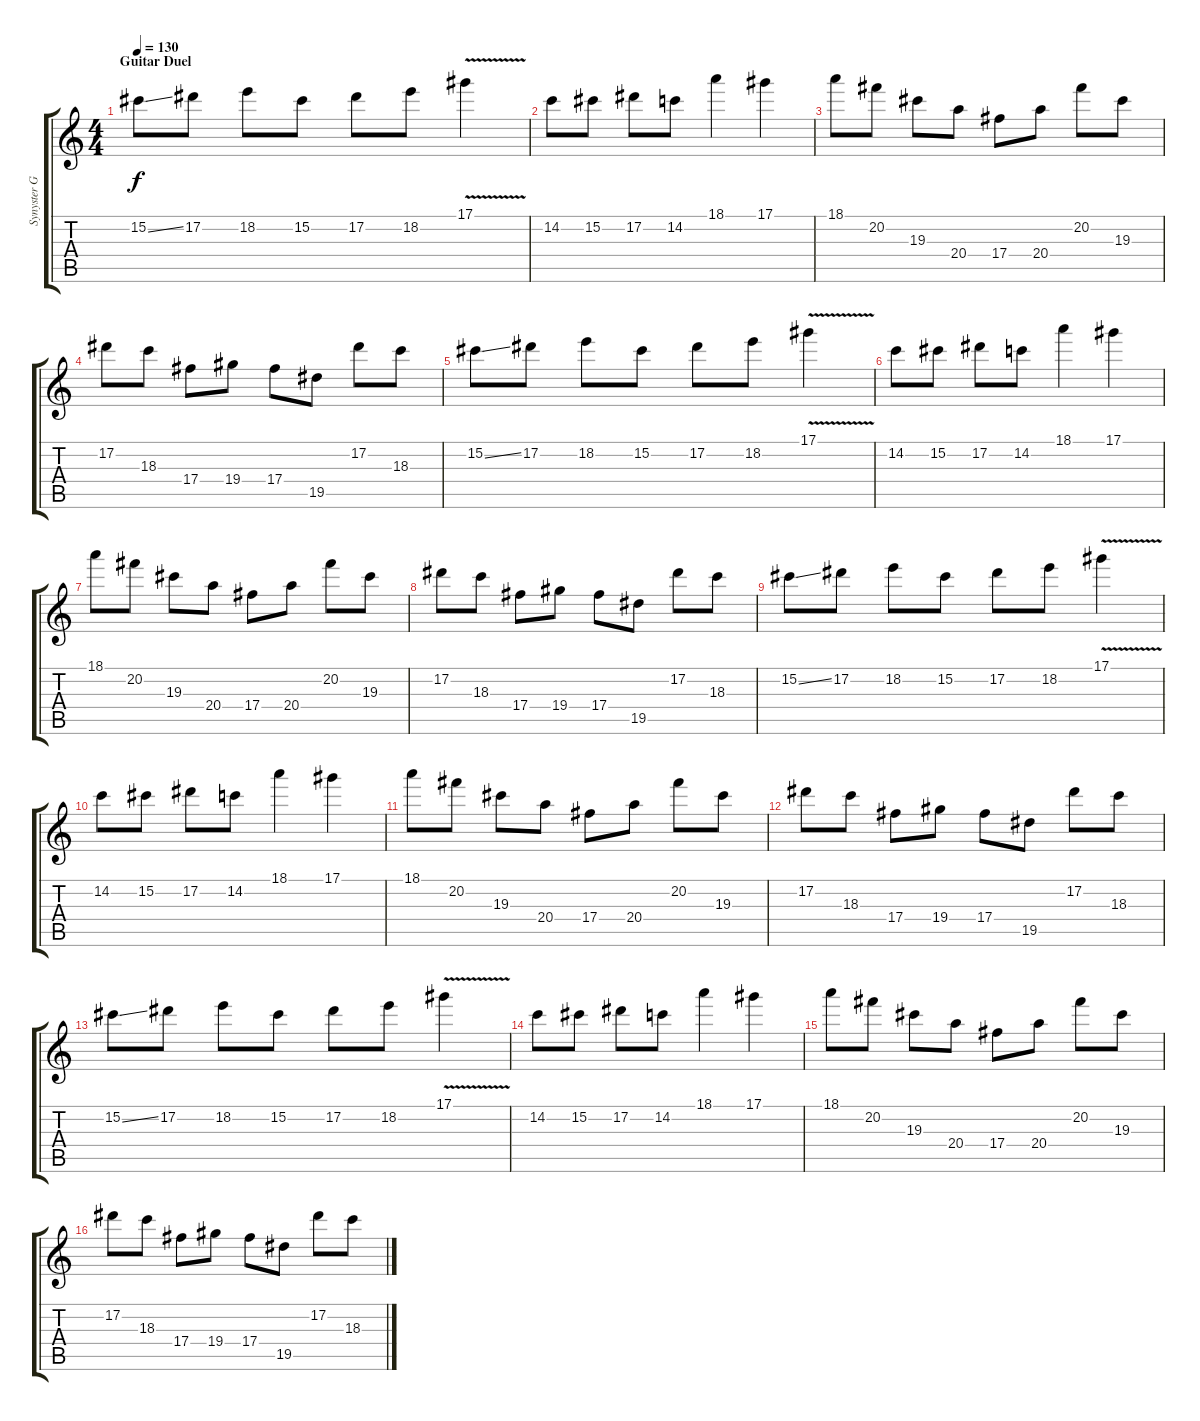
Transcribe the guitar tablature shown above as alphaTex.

\track ("Synyster Gates (Lead)" "Synyster G") {instrument distortionguitar}
\staff {score tabs}
\tuning (Eb4 Bb3 Gb3 Db3 Ab2 Db2) {hide}
\ts (4 4)
\section ("" "Guitar Duel")
\tempo 130
\clef g2
\ks c
15.2{ss}.8{dy f} 17.2.8 18.2.8 15.2.8 17.2.8 18.2.8 17.1{v}.4 |
14.2.8 15.2.8 17.2.8 14.2.8 18.1.4 17.1.4 |
18.1.8 20.2.8 19.3.8 20.4.8 17.4.8 20.4.8 20.2.8 19.3.8 |
17.2.8 18.3.8 17.4.8 19.4.8 17.4.8 19.5.8 17.2.8 18.3.8 |
15.2{ss}.8 17.2.8 18.2.8 15.2.8 17.2.8 18.2.8 17.1{v}.4 |
14.2.8 15.2.8 17.2.8 14.2.8 18.1.4 17.1.4 |
18.1.8 20.2.8 19.3.8 20.4.8 17.4.8 20.4.8 20.2.8 19.3.8 |
17.2.8 18.3.8 17.4.8 19.4.8 17.4.8 19.5.8 17.2.8 18.3.8 |
15.2{ss}.8 17.2.8 18.2.8 15.2.8 17.2.8 18.2.8 17.1{v}.4 |
14.2.8 15.2.8 17.2.8 14.2.8 18.1.4 17.1.4 |
18.1.8 20.2.8 19.3.8 20.4.8 17.4.8 20.4.8 20.2.8 19.3.8 |
17.2.8 18.3.8 17.4.8 19.4.8 17.4.8 19.5.8 17.2.8 18.3.8 |
15.2{ss}.8 17.2.8 18.2.8 15.2.8 17.2.8 18.2.8 17.1{v}.4 |
14.2.8 15.2.8 17.2.8 14.2.8 18.1.4 17.1.4 |
18.1.8 20.2.8 19.3.8 20.4.8 17.4.8 20.4.8 20.2.8 19.3.8 |
17.2.8 18.3.8 17.4.8 19.4.8 17.4.8 19.5.8 17.2.8 18.3.8
